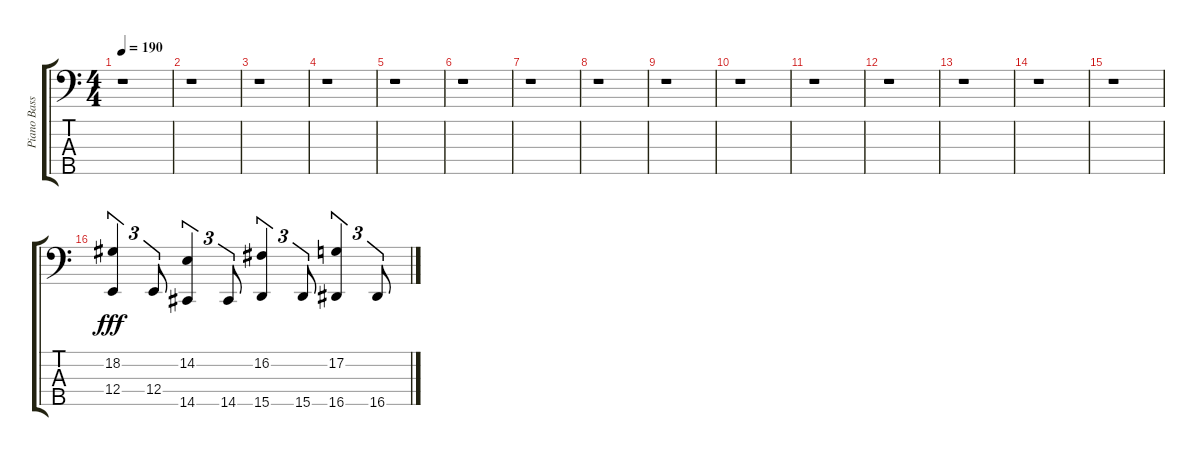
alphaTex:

\track ("Piano Bass" "Piano Bass") {instrument brightacousticpiano}
\staff {score tabs}
\tuning (G2 D2 A1 E1 B0) {hide}
\ts (4 4)
\tempo 190
\clef f4
\ks c
r.1{dy fff} |
r.1 |
r.1 |
r.1 |
r.1 |
r.1 |
r.1 |
r.1 |
r.1 |
r.1 |
r.1 |
r.1 |
r.1 |
r.1 |
r.1 |
(18.2 12.4).4{tu (3 2)} 12.4.8{tu (3 2)} (14.2 14.5).4{tu (3 2)} 14.5.8{tu (3 2)} (16.2 15.5).4{tu (3 2)} 15.5.8{tu (3 2)} (17.2 16.5).4{tu (3 2)} 16.5.8{tu (3 2)}
